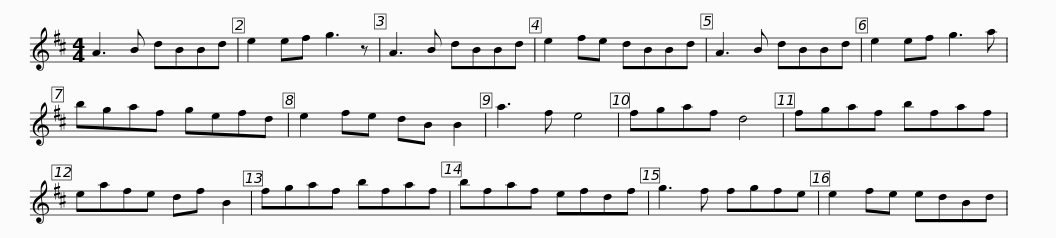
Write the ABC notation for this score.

X:1
L:1/8
M:4/4
I:linebreak $
K:D
V:1 treble
V:1
 A3 B dBBd | e2 ef g3 z | A3 B dBBd | e2 fe dBBd | A3 B dBBd | %5
 e2 ef g3 a |$ bgaf gefd | e2 fe dB B2 | a3 f e4 | fgaf d4 | %10
 fgaf bfaf | eafe df B2 |$ fgaf bfaf | bfaf efdf | g3 f fgfe | %15
 e2 fe edBd | %16
